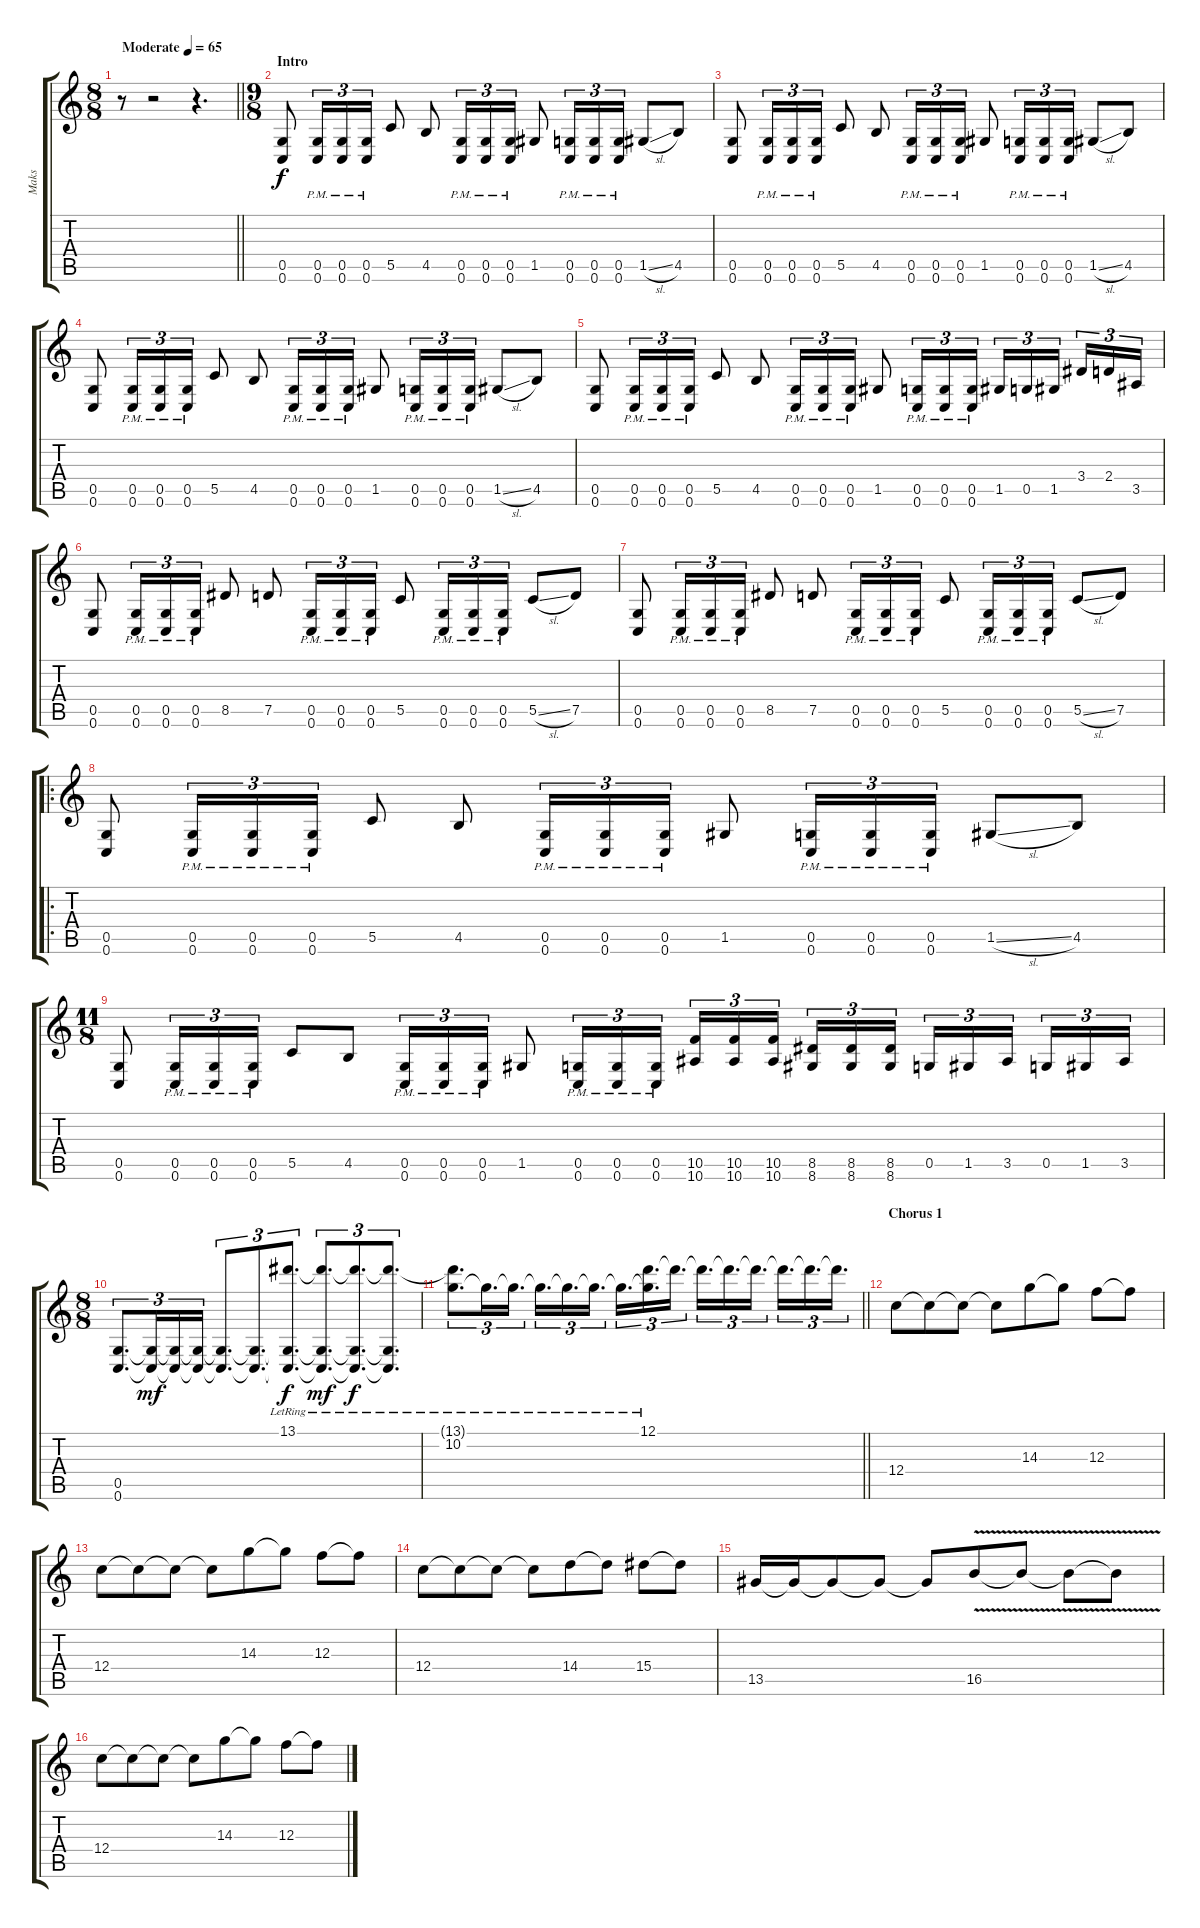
\track ("Maks" "Maks") {instrument distortionguitar}
\staff {score tabs}
\tuning (D4 A3 F3 C3 G2 C2) {hide}
\ts (8 8)
\tempo (65 "Moderate")
\clef g2
\barLineRight lightlight
\ks c
r.8{dy f instrument distortionguitar} r.2 r.4{d} |
\ts (9 8)
\section ("" "Intro")
(0.5 0.6).8 (0.5{pm} 0.6).16{tu (3 2)} (0.5{pm} 0.6).16{tu (3 2)} (0.5{pm} 0.6).16{tu (3 2)} 5.5.8 4.5.8 (0.5{pm} 0.6{pm}).16{tu (3 2)} (0.5{pm} 0.6{pm}).16{tu (3 2)} (0.5{pm} 0.6{pm}).16{tu (3 2)} 1.5.8 (0.5{pm} 0.6{pm}).16{tu (3 2)} (0.5{pm} 0.6{pm}).16{tu (3 2)} (0.5{pm} 0.6{pm}).16{tu (3 2)} 1.5{sl}.8 4.5.8 |
(0.5 0.6).8 (0.5{pm} 0.6{pm}).16{tu (3 2)} (0.5{pm} 0.6{pm}).16{tu (3 2)} (0.5{pm} 0.6{pm}).16{tu (3 2)} 5.5.8 4.5.8 (0.5{pm} 0.6{pm}).16{tu (3 2)} (0.5{pm} 0.6{pm}).16{tu (3 2)} (0.5{pm} 0.6{pm}).16{tu (3 2)} 1.5.8 (0.5{pm} 0.6{pm}).16{tu (3 2)} (0.5{pm} 0.6{pm}).16{tu (3 2)} (0.5{pm} 0.6{pm}).16{tu (3 2)} 1.5{sl}.8 4.5.8 |
(0.5 0.6).8 (0.5{pm} 0.6{pm}).16{tu (3 2)} (0.5{pm} 0.6{pm}).16{tu (3 2)} (0.5{pm} 0.6{pm}).16{tu (3 2)} 5.5.8 4.5.8 (0.5{pm} 0.6{pm}).16{tu (3 2)} (0.5{pm} 0.6{pm}).16{tu (3 2)} (0.5{pm} 0.6{pm}).16{tu (3 2)} 1.5.8 (0.5{pm} 0.6{pm}).16{tu (3 2)} (0.5{pm} 0.6{pm}).16{tu (3 2)} (0.5{pm} 0.6{pm}).16{tu (3 2)} 1.5{sl}.8 4.5.8 |
(0.5 0.6).8 (0.5{pm} 0.6{pm}).16{tu (3 2)} (0.5{pm} 0.6{pm}).16{tu (3 2)} (0.5{pm} 0.6{pm}).16{tu (3 2)} 5.5.8 4.5.8 (0.5{pm} 0.6{pm}).16{tu (3 2)} (0.5{pm} 0.6{pm}).16{tu (3 2)} (0.5{pm} 0.6{pm}).16{tu (3 2)} 1.5.8 (0.5{pm} 0.6{pm}).16{tu (3 2)} (0.5{pm} 0.6{pm}).16{tu (3 2)} (0.5{pm} 0.6{pm}).16{tu (3 2) beam splitsecondary} 1.5.16{tu (3 2)} 0.5.16{tu (3 2)} 1.5.16{tu (3 2) beam splitsecondary} 3.4.16{tu (3 2)} 2.4.16{tu (3 2)} 3.5.16{tu (3 2)} |
(0.5 0.6).8 (0.5{pm} 0.6{pm}).16{tu (3 2)} (0.5{pm} 0.6{pm}).16{tu (3 2)} (0.5{pm} 0.6{pm}).16{tu (3 2)} 8.5.8 7.5.8 (0.5{pm} 0.6{pm}).16{tu (3 2)} (0.5{pm} 0.6{pm}).16{tu (3 2)} (0.5{pm} 0.6{pm}).16{tu (3 2)} 5.5.8 (0.5{pm} 0.6{pm}).16{tu (3 2)} (0.5{pm} 0.6{pm}).16{tu (3 2)} (0.5{pm} 0.6{pm}).16{tu (3 2)} 5.5{sl}.8 7.5.8 |
(0.5 0.6).8 (0.5{pm} 0.6{pm}).16{tu (3 2)} (0.5{pm} 0.6{pm}).16{tu (3 2)} (0.5{pm} 0.6{pm}).16{tu (3 2)} 8.5.8 7.5.8 (0.5{pm} 0.6{pm}).16{tu (3 2)} (0.5{pm} 0.6{pm}).16{tu (3 2)} (0.5{pm} 0.6{pm}).16{tu (3 2)} 5.5.8 (0.5{pm} 0.6{pm}).16{tu (3 2)} (0.5{pm} 0.6{pm}).16{tu (3 2)} (0.5{pm} 0.6{pm}).16{tu (3 2)} 5.5{sl}.8 7.5.8 |
\ro
(0.5 0.6).8 (0.5{pm} 0.6{pm}).16{tu (3 2)} (0.5{pm} 0.6{pm}).16{tu (3 2)} (0.5{pm} 0.6{pm}).16{tu (3 2)} 5.5.8 4.5.8 (0.5{pm} 0.6{pm}).16{tu (3 2)} (0.5{pm} 0.6{pm}).16{tu (3 2)} (0.5{pm} 0.6{pm}).16{tu (3 2)} 1.5.8 (0.5{pm} 0.6{pm}).16{tu (3 2)} (0.5{pm} 0.6{pm}).16{tu (3 2)} (0.5{pm} 0.6{pm}).16{tu (3 2)} 1.5{sl}.8 4.5.8 |
\ts (11 8)
(0.5 0.6).8 (0.5{pm} 0.6{pm}).16{tu (3 2)} (0.5{pm} 0.6{pm}).16{tu (3 2)} (0.5{pm} 0.6{pm}).16{tu (3 2)} 5.5.8 4.5.8 (0.5{pm} 0.6{pm}).16{tu (3 2)} (0.5{pm} 0.6{pm}).16{tu (3 2)} (0.5{pm} 0.6{pm}).16{tu (3 2)} 1.5.8 (0.5{pm} 0.6{pm}).16{tu (3 2)} (0.5{pm} 0.6{pm}).16{tu (3 2)} (0.5{pm} 0.6{pm}).16{tu (3 2)} (10.5 10.6).16{tu (3 2)} (10.5 10.6).16{tu (3 2)} (10.5 10.6).16{tu (3 2)} (8.5 8.6).16{tu (3 2)} (8.5 8.6).16{tu (3 2)} (8.5 8.6).16{tu (3 2)} 0.5.16{tu (3 2)} 1.5.16{tu (3 2)} 3.5.16{tu (3 2)} 0.5.16{tu (3 2)} 1.5.16{tu (3 2)} 3.5.16{tu (3 2)} |
\ts (8 8)
(0.5 0.6).8{d tu (3 2)} (0.5{t} 0.6{t}).16{tu (3 2) dy mf} (0.5{t} 0.6{t}).16{tu (3 2)} (0.5{t} 0.6{t}).16{tu (3 2)} (0.5{t} 0.6{t}).8{d tu (3 2)} (0.5{t} 0.6{t}).8{d tu (3 2)} (13.1{lr} 0.5{t} 0.6{t}).8{d tu (3 2) dy f} (13.1{lr t} 0.5{t} 0.6{t}).8{d tu (3 2) dy mf} (13.1{lr t} 0.5{t} 0.6{t}).8{d tu (3 2) dy f} (13.1{lr t} 0.5{t} 0.6{t}).8{d tu (3 2)} |
\barLineRight lightlight
(13.1{lr t} 10.2{lr}).8{d tu (3 2)} 10.2{lr t}.16{d tu (3 2)} 10.2{lr t}.16{d tu (3 2)} 10.2{lr t}.16{d tu (3 2)} 10.2{lr t}.16{d tu (3 2)} 10.2{lr t}.16{d tu (3 2)} 10.2{lr t}.16{d tu (3 2)} (12.1 10.2{lr t}).16{d tu (3 2)} 12.1{t}.16{d tu (3 2)} 12.1{t}.16{d tu (3 2)} 12.1{t}.16{d tu (3 2)} 12.1{t}.16{d tu (3 2)} 12.1{t}.16{d tu (3 2)} 12.1{t}.16{d tu (3 2)} 12.1{t}.16{d tu (3 2)} |
\section ("" "Chorus 1")
12.4.8 12.4{t}.8 12.4{t}.8 12.4{t}.8 14.3.8 14.3{t}.8 12.3.8 12.3{t}.8 |
12.4.8 12.4{t}.8 12.4{t}.8 12.4{t}.8 14.3.8 14.3{t}.8 12.3.8 12.3{t}.8 |
12.4.8 12.4{t}.8 12.4{t}.8 12.4{t}.8 14.4.8 14.4{t}.8 15.4.8 15.4{t}.8 |
13.5.16 13.5{t}.16 13.5{t}.8 13.5{t}.8 13.5{t}.8 16.5{v}.8 16.5{v t}.8 16.5{v t}.8 16.5{v t}.8 |
12.4.8 12.4{t}.8 12.4{t}.8 12.4{t}.8 14.3.8 14.3{t}.8 12.3.8 12.3{t}.8
